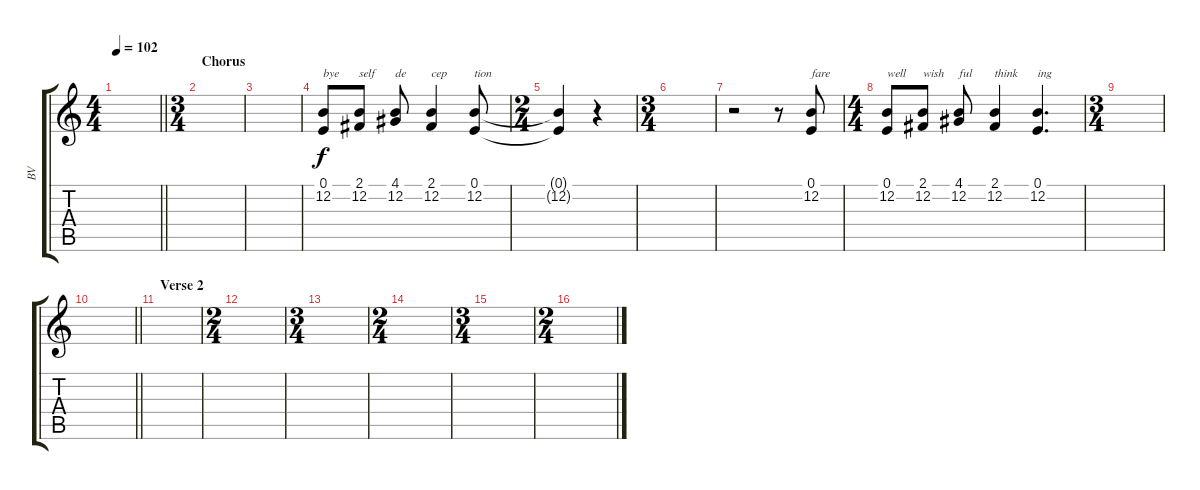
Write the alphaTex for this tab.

\track ("BV" "BV") {instrument brightacousticpiano}
\staff {score tabs}
\tuning (E4 B3 G3 D3 A2 E2) {hide}
\ts (4 4)
\tempo 102
\clef g2
\barLineRight lightlight
\ks c
|
\ts (3 4)
\section ("" "Chorus")
|
|
(0.1 12.2).8{txt "bye"} (2.1 12.2).8{txt "self"} (4.1 12.2).8{txt "de"} (2.1 12.2).4{txt "cep"} (0.1 12.2).8{txt "tion"} |
\ts (2 4)
(0.1{t} 12.2{t}).4 r.4 |
\ts (3 4)
|
r.2 r.8 (0.1 12.2).8{txt "fare"} |
\ts (4 4)
(0.1 12.2).8{txt "well"} (2.1 12.2).8{txt "wish"} (4.1 12.2).8{txt "ful"} (2.1 12.2).4{txt "think"} (0.1 12.2).4{d txt "ing"} |
\ts (3 4)
|
\barLineRight lightlight
|
\section ("" "Verse 2")
|
\ts (2 4)
|
\ts (3 4)
|
\ts (2 4)
|
\ts (3 4)
|
\ts (2 4)
